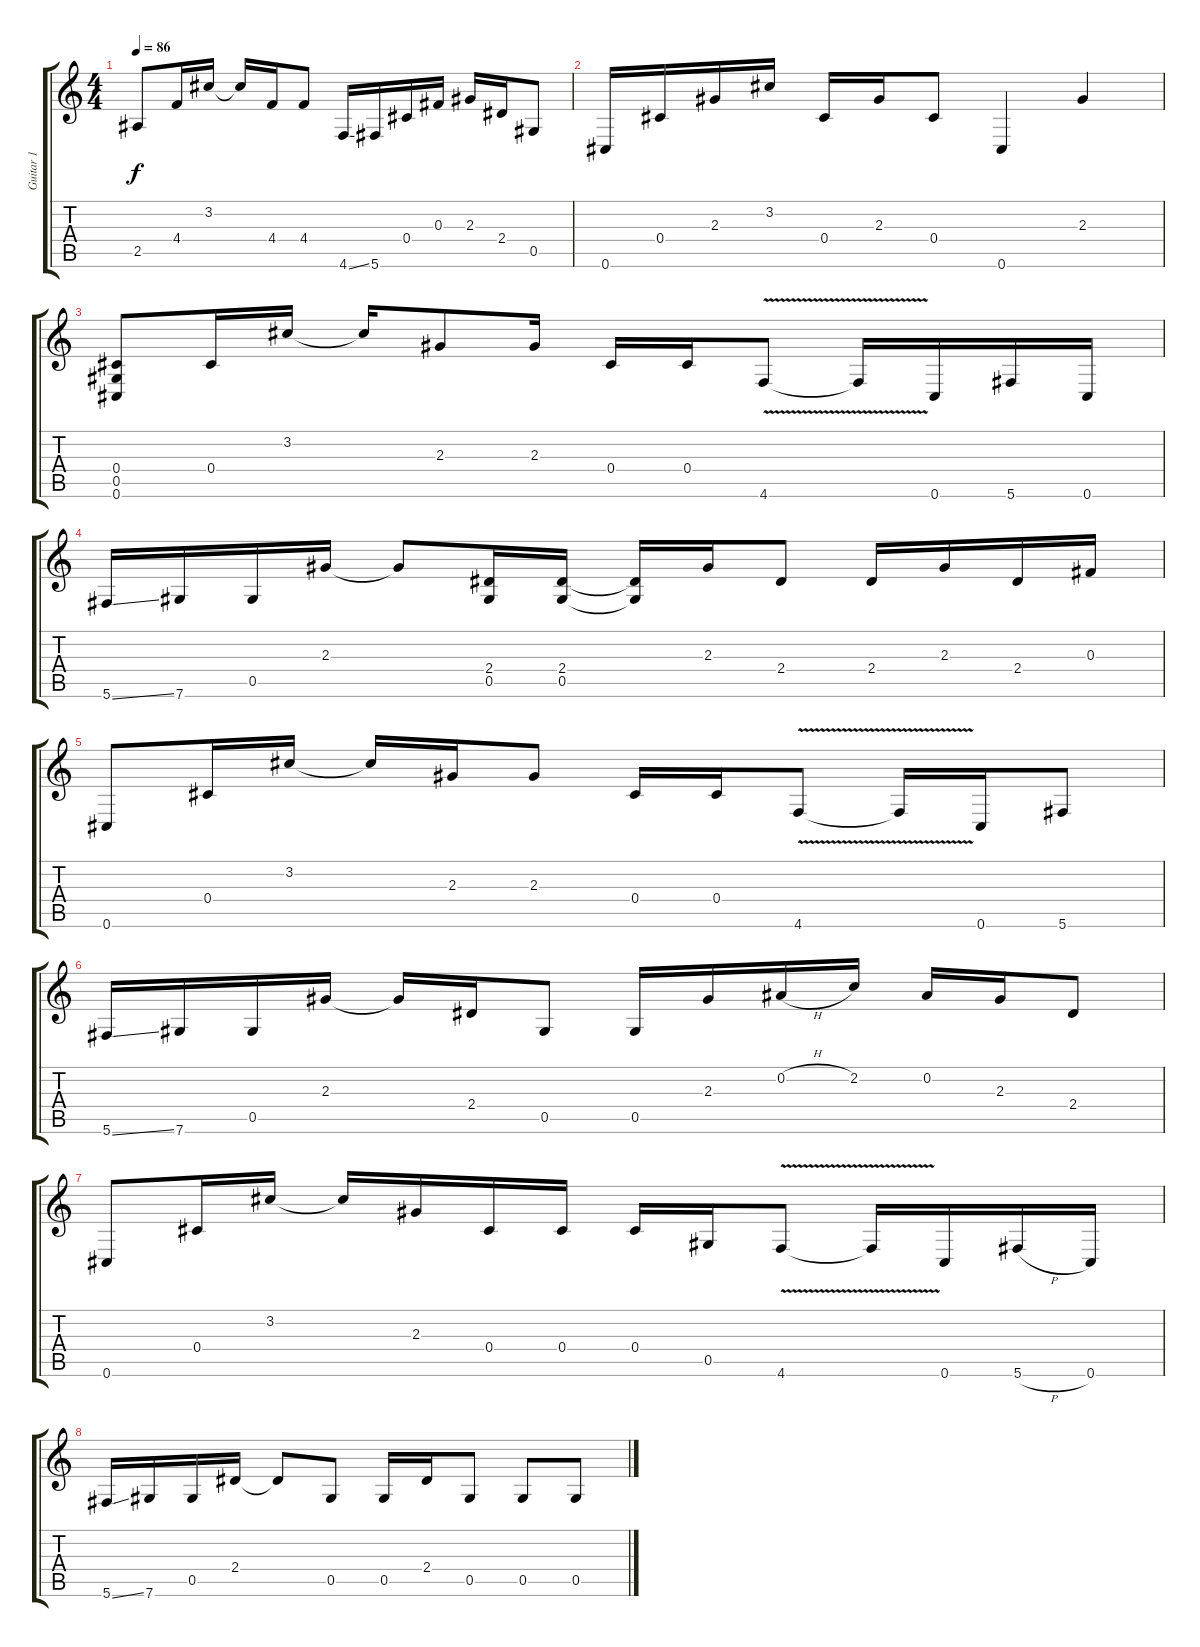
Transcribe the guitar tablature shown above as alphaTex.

\track ("Guitar 1" "Guitar 1") {instrument overdrivenguitar}
\staff {score tabs}
\tuning (Eb4 Bb3 Gb3 Db3 Ab2 Db2) {hide}
\ts (4 4)
\tempo 86
\clef g2
\ks c
2.5.8{dy f} 4.4.16 3.2.16 3.2{t}.16 4.4.16 4.4.8 4.6{ss}.16 5.6.16 0.4.16 0.3.16 2.3.16 2.4.16 0.5.8 |
0.6.16 0.4.16 2.3.16 3.2.16 0.4.16 2.3.16 0.4.8 0.6.4 2.3.4 |
(0.4 0.5 0.6).8 0.4.16 3.2.16 3.2{t}.16 2.3.8 2.3.16 0.4.16 0.4.16 4.6{v}.8 4.6{t}.16 0.6.16 5.6.16 0.6.16 |
5.6{ss}.16 7.6.16 0.5.16 2.3.16 2.3{t}.8 (2.4 0.5).16 (2.4 0.5).16 (2.4{t} 0.5{t}).16 2.3.16 2.4.8 2.4.16 2.3.16 2.4.16 0.3.16 |
0.6.8 0.4.16 3.2.16 3.2{t}.16 2.3.16 2.3.8 0.4.16 0.4.16 4.6{v}.8 4.6{t}.16 0.6.16 5.6.8 |
5.6{ss}.16 7.6.16 0.5.16 2.3.16 2.3{t}.16 2.4.16 0.5.8 0.5.16 2.3.16 0.2{h}.16 2.2.16 0.2.16 2.3.16 2.4.8 |
0.6.8 0.4.16 3.2.16 3.2{t}.16 2.3.16 0.4.16 0.4.16 0.4.16 0.5.16 4.6{v}.8 4.6{t}.16 0.6.16 5.6{h}.16 0.6.16 |
5.6{ss}.16 7.6.16 0.5.16 2.4.16 2.4{t}.8 0.5.8 0.5.16 2.4.16 0.5.8 0.5.8 0.5.8
